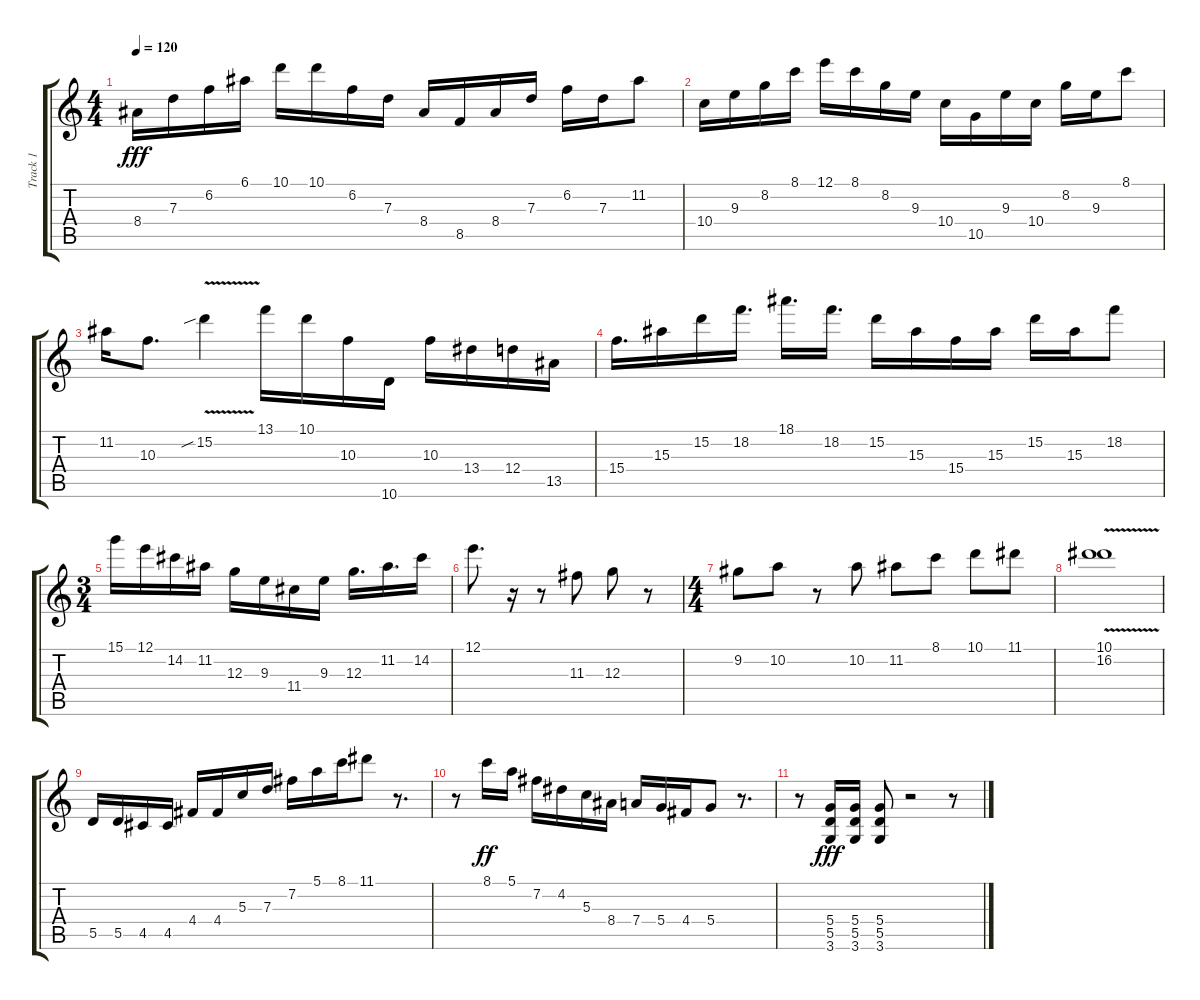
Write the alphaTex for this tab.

\track ("Track 1" "Track 1") {instrument overdrivenguitar}
\staff {score tabs}
\tuning (E4 B3 G3 D3 A2 E2) {hide}
\ts (4 4)
\tempo 120
\clef g2
\ks c
8.4.16{dy fff} 7.3.16 6.2.16 6.1.16 10.1.16 10.1.16 6.2.16 7.3.16 8.4.16 8.5.16 8.4.16 7.3.16 6.2.16 7.3.16 11.2.8 |
10.4.16 9.3.16 8.2.16 8.1.16 12.1.16 8.1.16 8.2.16 9.3.16 10.4.16 10.5.16 9.3.16 10.4.16 8.2.16 9.3.16 8.1.8 |
11.2.16 10.3.8{d} 15.2{v sib}.4 13.1.16 10.1.16 10.3.16 10.6.16 10.3.16 13.4.16 12.4.16 13.5.16 |
15.4.16{d} 15.3.16 15.2.16 18.2.16{d} 18.1.16{d} 18.2.16{d} 15.2.16 15.3.16 15.4.16 15.3.16 15.2.16 15.3.16 18.2.8 |
\ts (3 4)
15.1.16 12.1.16 14.2.16 11.2.16 12.3.16 9.3.16 11.4.16 9.3.16 12.3.16{d} 11.2.16{d} 14.2.16 |
12.1.8{d} r.16 r.8 11.3.8 12.3.8 r.8 |
\ts (4 4)
9.2.8 10.2.8 r.8 10.2.8 11.2.8 8.1.8 10.1.8 11.1.8 |
(10.1{v} 16.2{v}).1 |
5.5.16 5.5.16 4.5.16 4.5.16 4.4.16 4.4.16 5.3.16 7.3.16 7.2.16 5.1.16 8.1.16 11.1.8 r.8{d} |
r.8 8.1.16{dy ff} 5.1.16 7.2.16 4.2.16 5.3.16 8.4.16 7.4.16 5.4.16 4.4.16 5.4.8 r.8{d} |
r.8 (5.4 5.5 3.6).16{dy fff} (5.4 5.5 3.6).16 (5.4 5.5 3.6).8 r.2 r.8
